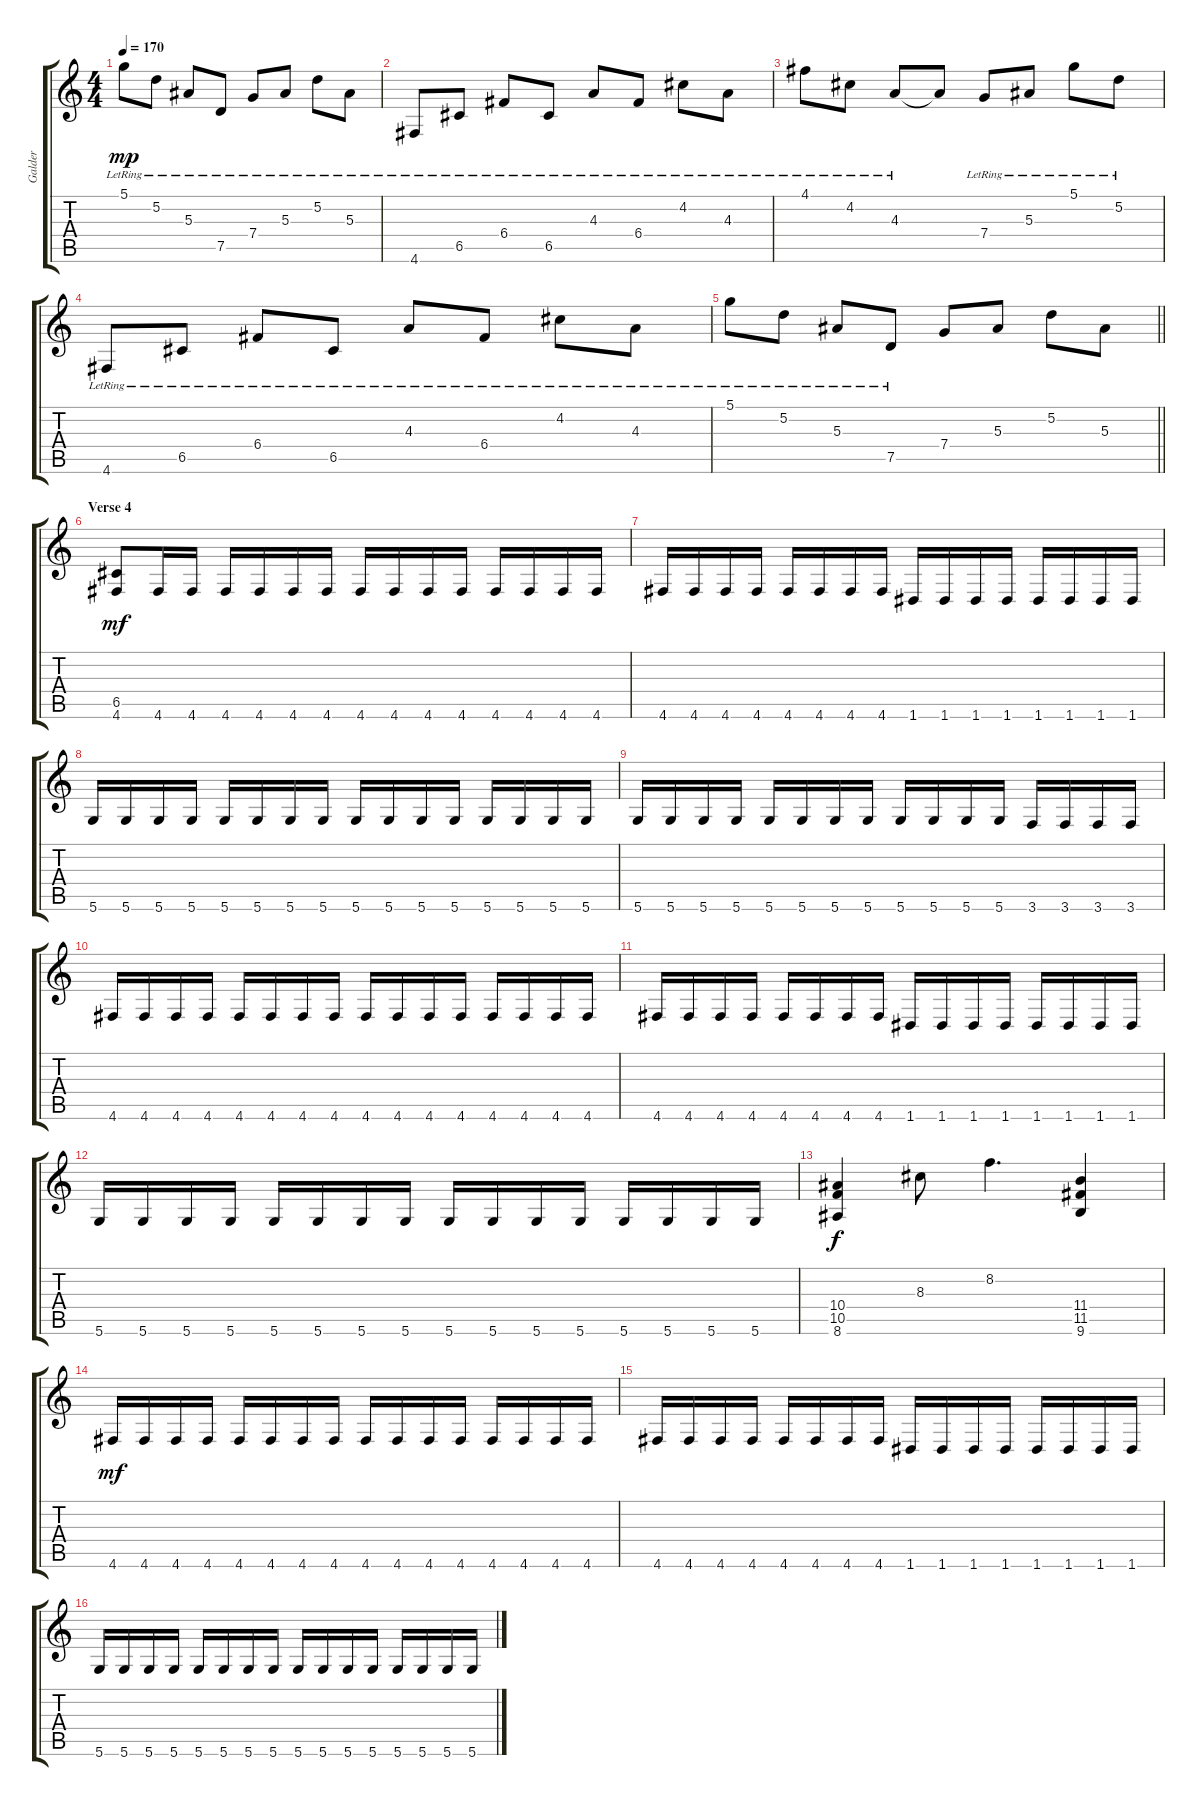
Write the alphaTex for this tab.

\track ("Galder" "Galder") {instrument overdrivenguitar}
\staff {score tabs}
\tuning (D4 A3 F3 C3 G2 D2) {hide}
\ts (4 4)
\tempo 170
\clef g2
\ks c
5.1{lr}.8{dy mp} 5.2{lr}.8 5.3{lr}.8 7.5{lr}.8 7.4{lr}.8 5.3{lr}.8 5.2{lr}.8 5.3{lr}.8 |
4.6{lr}.8 6.5{lr}.8 6.4{lr}.8 6.5{lr}.8 4.3{lr}.8 6.4{lr}.8 4.2{lr}.8 4.3{lr}.8 |
4.1{lr}.8 4.2{lr}.8 4.3{lr}.8 4.3{t}.8 7.4{lr}.8 5.3{lr}.8 5.1{lr}.8 5.2{lr}.8 |
4.6{lr}.8 6.5{lr}.8 6.4{lr}.8 6.5{lr}.8 4.3{lr}.8 6.4{lr}.8 4.2{lr}.8 4.3{lr}.8 |
\barLineRight lightlight
5.1{lr}.8 5.2{lr}.8 5.3{lr}.8 7.5{lr}.8 7.4.8 5.3.8 5.2.8 5.3.8 |
\section ("" "Verse 4")
(6.5 4.6).8{dy mf volume 14 instrument overdrivenguitar} 4.6.16 4.6.16 4.6.16 4.6.16 4.6.16 4.6.16 4.6.16 4.6.16 4.6.16 4.6.16 4.6.16 4.6.16 4.6.16 4.6.16 |
4.6.16 4.6.16 4.6.16 4.6.16 4.6.16 4.6.16 4.6.16 4.6.16 1.6.16 1.6.16 1.6.16 1.6.16 1.6.16 1.6.16 1.6.16 1.6.16 |
5.6.16 5.6.16 5.6.16 5.6.16 5.6.16 5.6.16 5.6.16 5.6.16 5.6.16 5.6.16 5.6.16 5.6.16 5.6.16 5.6.16 5.6.16 5.6.16 |
5.6.16 5.6.16 5.6.16 5.6.16 5.6.16 5.6.16 5.6.16 5.6.16 5.6.16 5.6.16 5.6.16 5.6.16 3.6.16 3.6.16 3.6.16 3.6.16 |
4.6.16 4.6.16 4.6.16 4.6.16 4.6.16 4.6.16 4.6.16 4.6.16 4.6.16 4.6.16 4.6.16 4.6.16 4.6.16 4.6.16 4.6.16 4.6.16 |
4.6.16 4.6.16 4.6.16 4.6.16 4.6.16 4.6.16 4.6.16 4.6.16 1.6.16 1.6.16 1.6.16 1.6.16 1.6.16 1.6.16 1.6.16 1.6.16 |
5.6.16 5.6.16 5.6.16 5.6.16 5.6.16 5.6.16 5.6.16 5.6.16 5.6.16 5.6.16 5.6.16 5.6.16 5.6.16 5.6.16 5.6.16 5.6.16 |
(10.4 10.5 8.6).4{dy f} 8.3.8 8.2.4{d} (11.4 11.5 9.6).4 |
4.6.16{dy mf} 4.6.16 4.6.16 4.6.16 4.6.16 4.6.16 4.6.16 4.6.16 4.6.16 4.6.16 4.6.16 4.6.16 4.6.16 4.6.16 4.6.16 4.6.16 |
4.6.16 4.6.16 4.6.16 4.6.16 4.6.16 4.6.16 4.6.16 4.6.16 1.6.16 1.6.16 1.6.16 1.6.16 1.6.16 1.6.16 1.6.16 1.6.16 |
5.6.16 5.6.16 5.6.16 5.6.16 5.6.16 5.6.16 5.6.16 5.6.16 5.6.16 5.6.16 5.6.16 5.6.16 5.6.16 5.6.16 5.6.16 5.6.16
